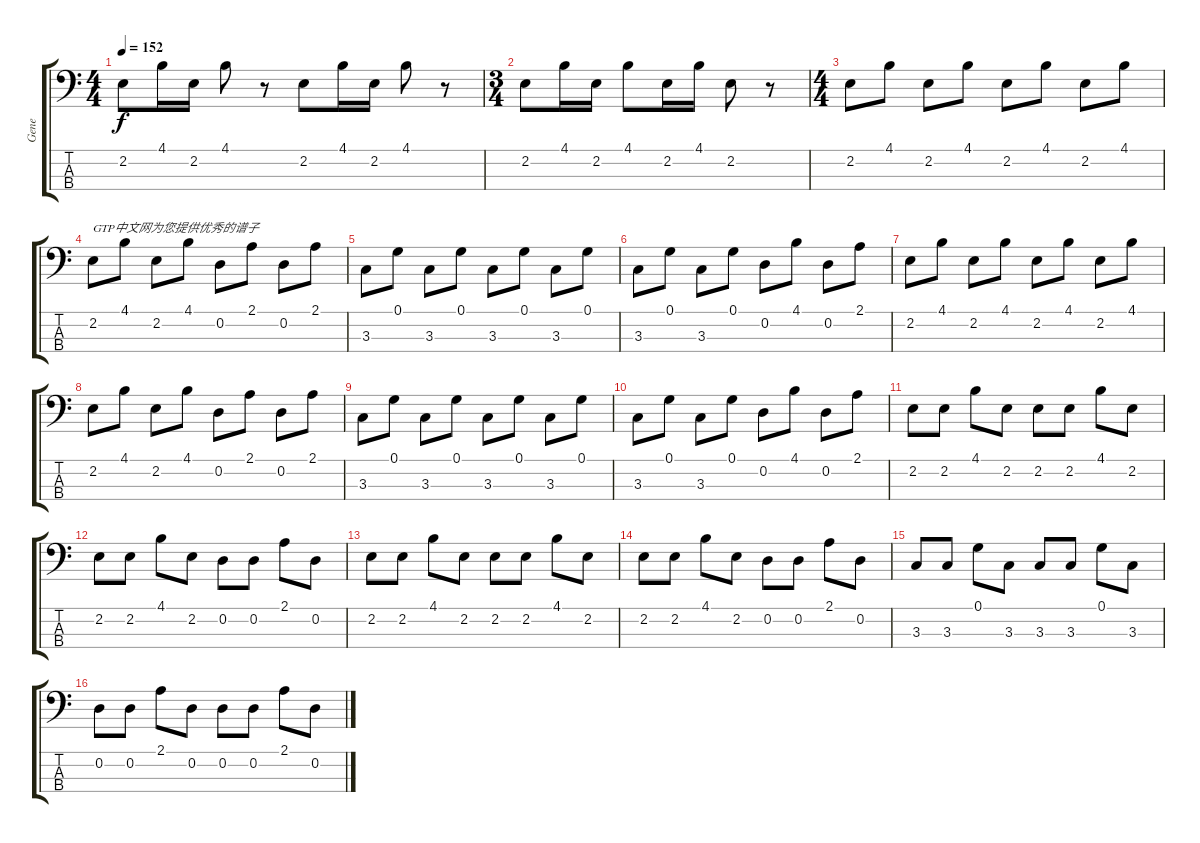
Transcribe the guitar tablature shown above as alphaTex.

\track ("Gene" "Gene") {instrument electricbassfinger}
\staff {score tabs}
\tuning (G2 D2 A1 E1) {hide}
\ts (4 4)
\tempo 152
\clef f4
\ks c
2.2.8{dy f instrument electricbassfinger} 4.1.16 2.2.16 4.1.8 r.8 2.2.8 4.1.16 2.2.16 4.1.8 r.8 |
\ts (3 4)
2.2.8 4.1.16 2.2.16 4.1.8 2.2.16 4.1.16 2.2.8 r.8 |
\ts (4 4)
2.2.8 4.1.8 2.2.8 4.1.8 2.2.8 4.1.8 2.2.8 4.1.8 |
2.2.8{txt "GTP中文网为您提供优秀的谱子"} 4.1.8 2.2.8 4.1.8 0.2.8 2.1.8 0.2.8 2.1.8 |
3.3.8 0.1.8 3.3.8 0.1.8 3.3.8 0.1.8 3.3.8 0.1.8 |
3.3.8 0.1.8 3.3.8 0.1.8 0.2.8 4.1.8 0.2.8 2.1.8 |
2.2.8 4.1.8 2.2.8 4.1.8 2.2.8 4.1.8 2.2.8 4.1.8 |
2.2.8 4.1.8 2.2.8 4.1.8 0.2.8 2.1.8 0.2.8 2.1.8 |
3.3.8 0.1.8 3.3.8 0.1.8 3.3.8 0.1.8 3.3.8 0.1.8 |
3.3.8 0.1.8 3.3.8 0.1.8 0.2.8 4.1.8 0.2.8 2.1.8 |
2.2.8 2.2.8 4.1.8 2.2.8 2.2.8 2.2.8 4.1.8 2.2.8 |
2.2.8 2.2.8 4.1.8 2.2.8 0.2.8 0.2.8 2.1.8 0.2.8 |
2.2.8 2.2.8 4.1.8 2.2.8 2.2.8 2.2.8 4.1.8 2.2.8 |
2.2.8 2.2.8 4.1.8 2.2.8 0.2.8 0.2.8 2.1.8 0.2.8 |
3.3.8 3.3.8 0.1.8 3.3.8 3.3.8 3.3.8 0.1.8 3.3.8 |
0.2.8 0.2.8 2.1.8 0.2.8 0.2.8 0.2.8 2.1.8 0.2.8
